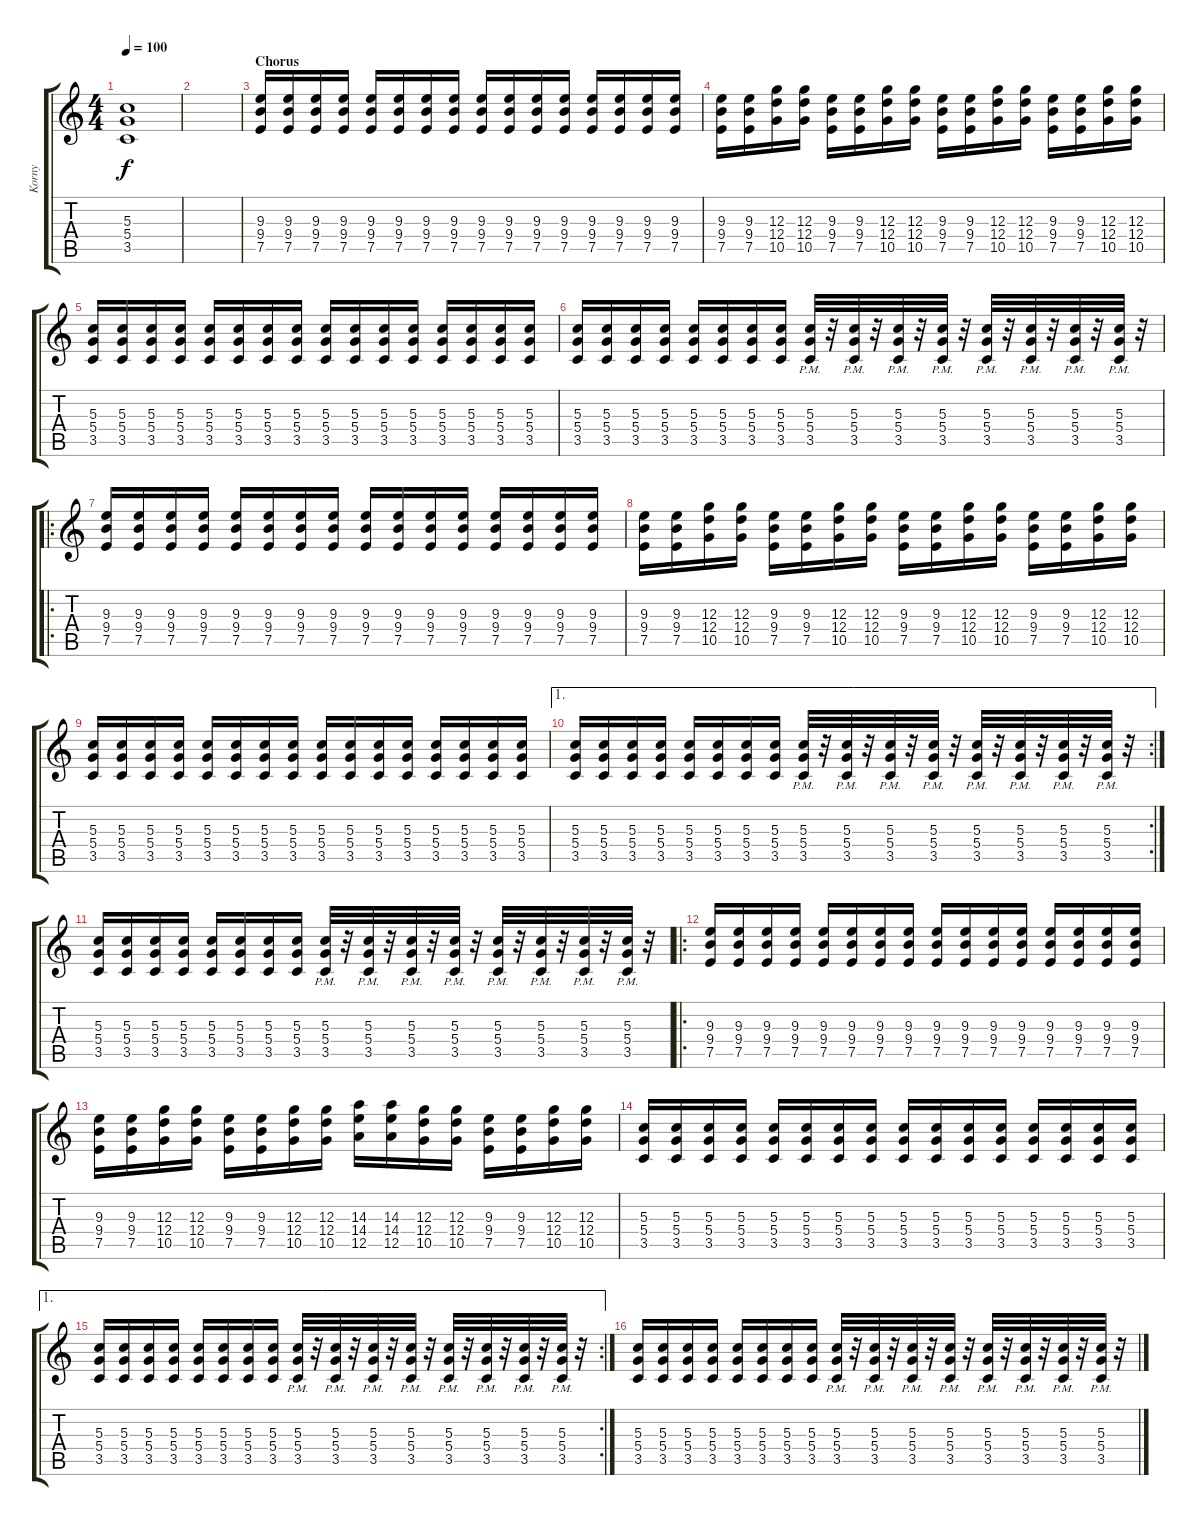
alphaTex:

\track ("Korny" "Korny") {instrument overdrivenguitar}
\staff {score tabs}
\tuning (E4 B3 G3 D3 A2 E2) {hide}
\ts (4 4)
\tempo 100
\clef g2
\ks c
(5.3{t} 5.4{t} 3.5{t}).1{dy f} |
|
\section ("" "Chorus")
(9.3 9.4 7.5).16 (9.3 9.4 7.5).16 (9.3 9.4 7.5).16 (9.3 9.4 7.5).16 (9.3 9.4 7.5).16 (9.3 9.4 7.5).16 (9.3 9.4 7.5).16 (9.3 9.4 7.5).16 (9.3 9.4 7.5).16 (9.3 9.4 7.5).16 (9.3 9.4 7.5).16 (9.3 9.4 7.5).16 (9.3 9.4 7.5).16 (9.3 9.4 7.5).16 (9.3 9.4 7.5).16 (9.3 9.4 7.5).16 |
(9.3 9.4 7.5).16 (9.3 9.4 7.5).16 (12.3 12.4 10.5).16 (12.3 12.4 10.5).16 (9.3 9.4 7.5).16 (9.3 9.4 7.5).16 (12.3 12.4 10.5).16 (12.3 12.4 10.5).16 (9.3 9.4 7.5).16 (9.3 9.4 7.5).16 (12.3 12.4 10.5).16 (12.3 12.4 10.5).16 (9.3 9.4 7.5).16 (9.3 9.4 7.5).16 (12.3 12.4 10.5).16 (12.3 12.4 10.5).16 |
(5.3 5.4 3.5).16 (5.3 5.4 3.5).16 (5.3 5.4 3.5).16 (5.3 5.4 3.5).16 (5.3 5.4 3.5).16 (5.3 5.4 3.5).16 (5.3 5.4 3.5).16 (5.3 5.4 3.5).16 (5.3 5.4 3.5).16 (5.3 5.4 3.5).16 (5.3 5.4 3.5).16 (5.3 5.4 3.5).16 (5.3 5.4 3.5).16 (5.3 5.4 3.5).16 (5.3 5.4 3.5).16 (5.3 5.4 3.5).16 |
(5.3 5.4 3.5).16 (5.3 5.4 3.5).16 (5.3 5.4 3.5).16 (5.3 5.4 3.5).16 (5.3 5.4 3.5).16 (5.3 5.4 3.5).16 (5.3 5.4 3.5).16 (5.3 5.4 3.5).16 (5.3{pm} 5.4{pm} 3.5{pm}).32 r.32 (5.3{pm} 5.4{pm} 3.5{pm}).32 r.32 (5.3{pm} 5.4{pm} 3.5{pm}).32 r.32 (5.3{pm} 5.4{pm} 3.5{pm}).32 r.32 (5.3{pm} 5.4{pm} 3.5{pm}).32 r.32 (5.3{pm} 5.4{pm} 3.5{pm}).32 r.32 (5.3{pm} 5.4{pm} 3.5{pm}).32 r.32 (5.3{pm} 5.4{pm} 3.5{pm}).32 r.32 |
\ro
(9.3 9.4 7.5).16 (9.3 9.4 7.5).16 (9.3 9.4 7.5).16 (9.3 9.4 7.5).16 (9.3 9.4 7.5).16 (9.3 9.4 7.5).16 (9.3 9.4 7.5).16 (9.3 9.4 7.5).16 (9.3 9.4 7.5).16 (9.3 9.4 7.5).16 (9.3 9.4 7.5).16 (9.3 9.4 7.5).16 (9.3 9.4 7.5).16 (9.3 9.4 7.5).16 (9.3 9.4 7.5).16 (9.3 9.4 7.5).16 |
(9.3 9.4 7.5).16 (9.3 9.4 7.5).16 (12.3 12.4 10.5).16 (12.3 12.4 10.5).16 (9.3 9.4 7.5).16 (9.3 9.4 7.5).16 (12.3 12.4 10.5).16 (12.3 12.4 10.5).16 (9.3 9.4 7.5).16 (9.3 9.4 7.5).16 (12.3 12.4 10.5).16 (12.3 12.4 10.5).16 (9.3 9.4 7.5).16 (9.3 9.4 7.5).16 (12.3 12.4 10.5).16 (12.3 12.4 10.5).16 |
(5.3 5.4 3.5).16 (5.3 5.4 3.5).16 (5.3 5.4 3.5).16 (5.3 5.4 3.5).16 (5.3 5.4 3.5).16 (5.3 5.4 3.5).16 (5.3 5.4 3.5).16 (5.3 5.4 3.5).16 (5.3 5.4 3.5).16 (5.3 5.4 3.5).16 (5.3 5.4 3.5).16 (5.3 5.4 3.5).16 (5.3 5.4 3.5).16 (5.3 5.4 3.5).16 (5.3 5.4 3.5).16 (5.3 5.4 3.5).16 |
\ae 1
\rc 2
(5.3 5.4 3.5).16 (5.3 5.4 3.5).16 (5.3 5.4 3.5).16 (5.3 5.4 3.5).16 (5.3 5.4 3.5).16 (5.3 5.4 3.5).16 (5.3 5.4 3.5).16 (5.3 5.4 3.5).16 (5.3{pm} 5.4{pm} 3.5{pm}).32 r.32 (5.3{pm} 5.4{pm} 3.5{pm}).32 r.32 (5.3{pm} 5.4{pm} 3.5{pm}).32 r.32 (5.3{pm} 5.4{pm} 3.5{pm}).32 r.32 (5.3{pm} 5.4{pm} 3.5{pm}).32 r.32 (5.3{pm} 5.4{pm} 3.5{pm}).32 r.32 (5.3{pm} 5.4{pm} 3.5{pm}).32 r.32 (5.3{pm} 5.4{pm} 3.5{pm}).32 r.32 |
(5.3 5.4 3.5).16 (5.3 5.4 3.5).16 (5.3 5.4 3.5).16 (5.3 5.4 3.5).16 (5.3 5.4 3.5).16 (5.3 5.4 3.5).16 (5.3 5.4 3.5).16 (5.3 5.4 3.5).16 (5.3{pm} 5.4{pm} 3.5{pm}).32 r.32 (5.3{pm} 5.4{pm} 3.5{pm}).32 r.32 (5.3{pm} 5.4{pm} 3.5{pm}).32 r.32 (5.3{pm} 5.4{pm} 3.5{pm}).32 r.32 (5.3{pm} 5.4{pm} 3.5{pm}).32 r.32 (5.3{pm} 5.4{pm} 3.5{pm}).32 r.32 (5.3{pm} 5.4{pm} 3.5{pm}).32 r.32 (5.3{pm} 5.4{pm} 3.5{pm}).32 r.32 |
\ro
(9.3 9.4 7.5).16 (9.3 9.4 7.5).16 (9.3 9.4 7.5).16 (9.3 9.4 7.5).16 (9.3 9.4 7.5).16 (9.3 9.4 7.5).16 (9.3 9.4 7.5).16 (9.3 9.4 7.5).16 (9.3 9.4 7.5).16 (9.3 9.4 7.5).16 (9.3 9.4 7.5).16 (9.3 9.4 7.5).16 (9.3 9.4 7.5).16 (9.3 9.4 7.5).16 (9.3 9.4 7.5).16 (9.3 9.4 7.5).16 |
(9.3 9.4 7.5).16 (9.3 9.4 7.5).16 (12.3 12.4 10.5).16 (12.3 12.4 10.5).16 (9.3 9.4 7.5).16 (9.3 9.4 7.5).16 (12.3 12.4 10.5).16 (12.3 12.4 10.5).16 (14.3 14.4 12.5).16 (14.3 14.4 12.5).16 (12.3 12.4 10.5).16 (12.3 12.4 10.5).16 (9.3 9.4 7.5).16 (9.3 9.4 7.5).16 (12.3 12.4 10.5).16 (12.3 12.4 10.5).16 |
(5.3 5.4 3.5).16 (5.3 5.4 3.5).16 (5.3 5.4 3.5).16 (5.3 5.4 3.5).16 (5.3 5.4 3.5).16 (5.3 5.4 3.5).16 (5.3 5.4 3.5).16 (5.3 5.4 3.5).16 (5.3 5.4 3.5).16 (5.3 5.4 3.5).16 (5.3 5.4 3.5).16 (5.3 5.4 3.5).16 (5.3 5.4 3.5).16 (5.3 5.4 3.5).16 (5.3 5.4 3.5).16 (5.3 5.4 3.5).16 |
\ae 1
\rc 2
(5.3 5.4 3.5).16 (5.3 5.4 3.5).16 (5.3 5.4 3.5).16 (5.3 5.4 3.5).16 (5.3 5.4 3.5).16 (5.3 5.4 3.5).16 (5.3 5.4 3.5).16 (5.3 5.4 3.5).16 (5.3{pm} 5.4{pm} 3.5{pm}).32 r.32 (5.3{pm} 5.4{pm} 3.5{pm}).32 r.32 (5.3{pm} 5.4{pm} 3.5{pm}).32 r.32 (5.3{pm} 5.4{pm} 3.5{pm}).32 r.32 (5.3{pm} 5.4{pm} 3.5{pm}).32 r.32 (5.3{pm} 5.4{pm} 3.5{pm}).32 r.32 (5.3{pm} 5.4{pm} 3.5{pm}).32 r.32 (5.3{pm} 5.4{pm} 3.5{pm}).32 r.32 |
(5.3 5.4 3.5).16 (5.3 5.4 3.5).16 (5.3 5.4 3.5).16 (5.3 5.4 3.5).16 (5.3 5.4 3.5).16 (5.3 5.4 3.5).16 (5.3 5.4 3.5).16 (5.3 5.4 3.5).16 (5.3{pm} 5.4{pm} 3.5{pm}).32 r.32 (5.3{pm} 5.4{pm} 3.5{pm}).32 r.32 (5.3{pm} 5.4{pm} 3.5{pm}).32 r.32 (5.3{pm} 5.4{pm} 3.5{pm}).32 r.32 (5.3{pm} 5.4{pm} 3.5{pm}).32 r.32 (5.3{pm} 5.4{pm} 3.5{pm}).32 r.32 (5.3{pm} 5.4{pm} 3.5{pm}).32 r.32 (5.3{pm} 5.4{pm} 3.5{pm}).32 r.32
